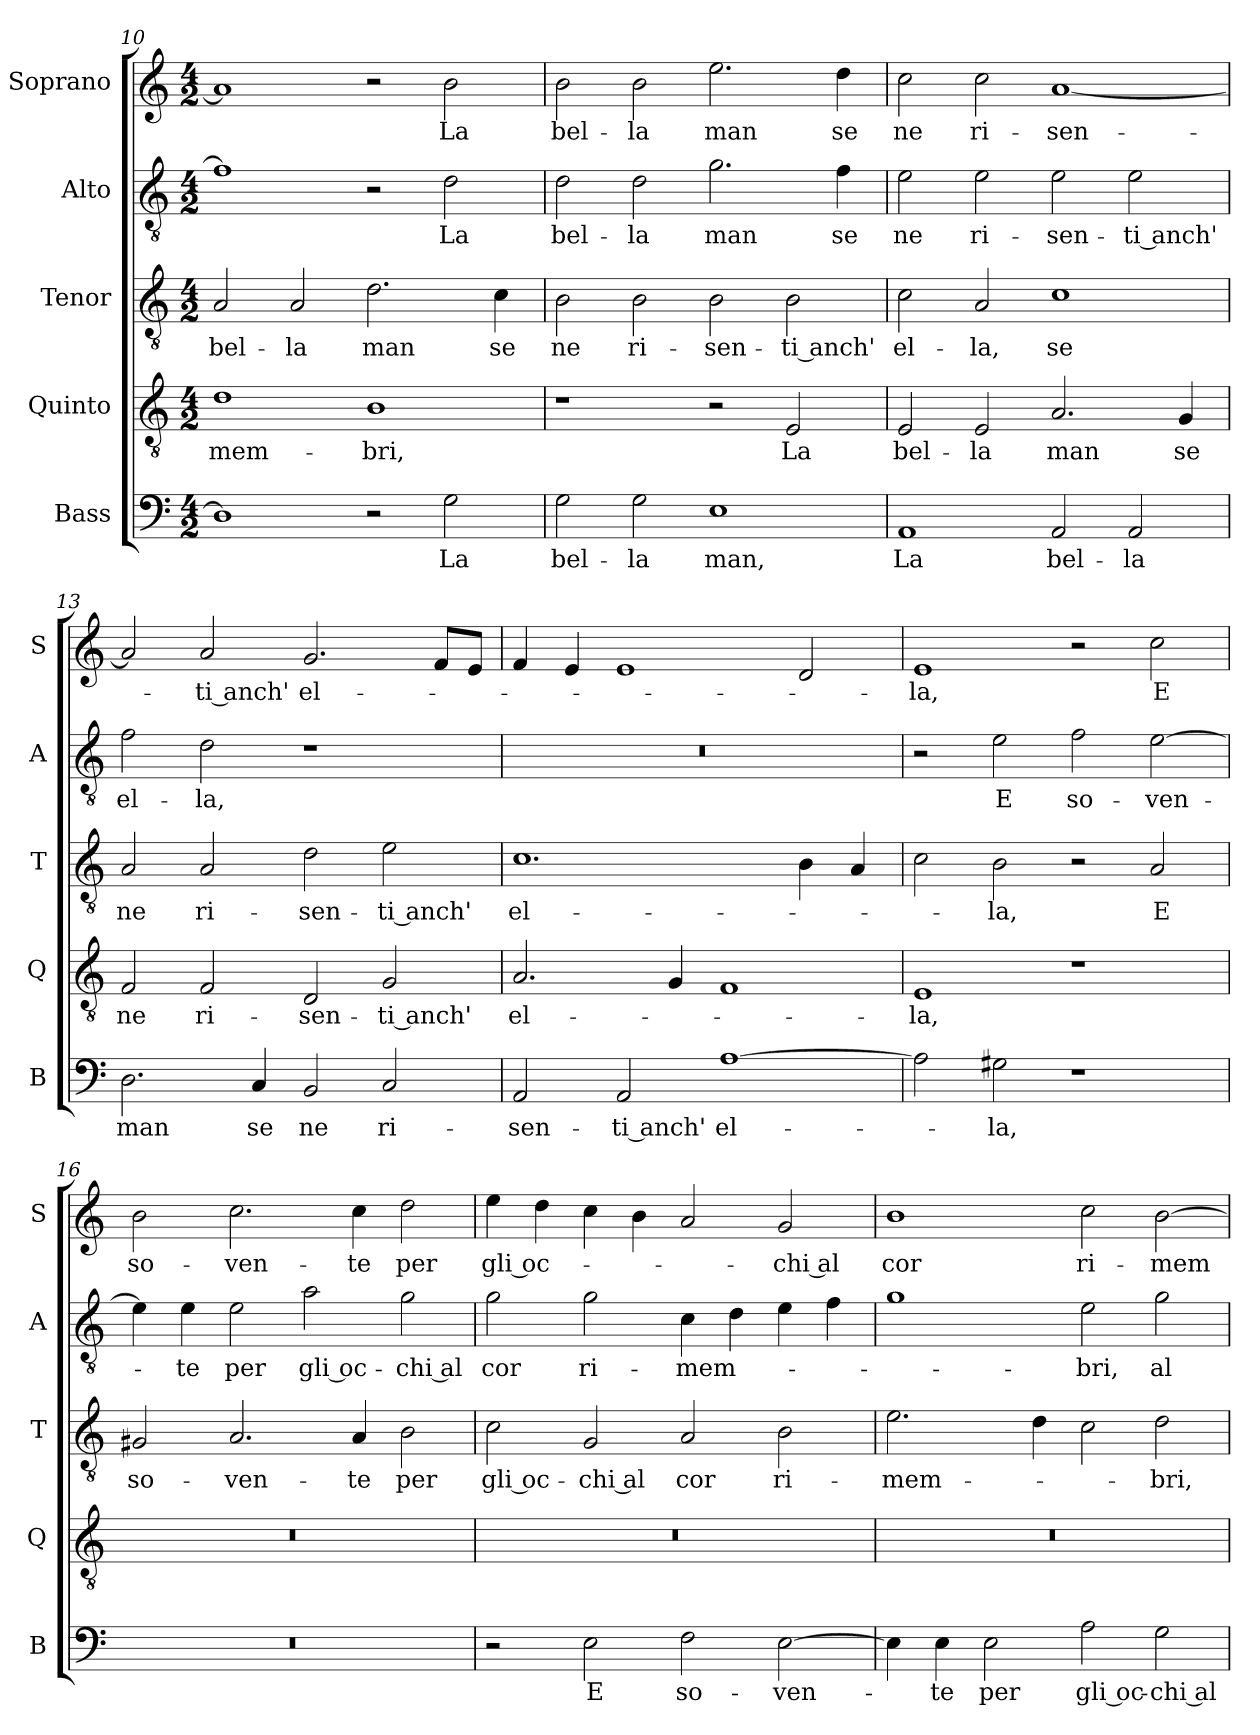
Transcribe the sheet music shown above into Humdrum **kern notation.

**kern	**text	**kern	**text	**kern	**text	**kern	**text	**kern	**text
*part5	*part5	*part4	*part4	*part3	*part3	*part2	*part2	*part1	*part1
*staff5	*staff5	*staff4	*staff4	*staff3	*staff3	*staff2	*staff2	*staff1	*staff1
*I"Bass	*	*I"Quinto	*	*I"Tenor	*	*I"Alto	*	*I"Soprano	*
*I'B	*	*I'Q	*	*I'T	*	*I'A	*	*I'S	*
*clefF4	*	*clefGv2	*	*clefGv2	*	*clefGv2	*	*clefG2	*
*k[]	*	*k[]	*	*k[]	*	*k[]	*	*k[]	*
*C:	*	*C:	*	*C:	*	*C:	*	*C:	*
*M4/2	*	*M4/2	*	*M4/2	*	*M4/2	*	*M4/2	*
=10	=10	=10	=10	=10	=10	=10	=10	=10	=10
!	!	!	!LO:LY:b	!	!LO:LY:b	!	!	!	!
1D]	.	1d	mem-	2A/	bel-	1f#]	.	1a]	.
!	!	!	!	!	!LO:LY:b	!	!	!	!
.	.	.	.	2A/	-la	.	.	.	.
!	!	!	!LO:LY:b	!	!LO:LY:b	!	!	!	!
2r	.	1B	-bri,	2.d\	man	2r	.	2r	.
!	!LO:LY:b	!	!	!	!	!	!LO:LY:b	!	!LO:LY:b
2G\	La	.	.	.	.	2d\	La	2b\	La
!	!	!	!	!	!LO:LY:b	!	!	!	!
.	.	.	.	4c\	se	.	.	.	.
=11	=11	=11	=11	=11	=11	=11	=11	=11	=11
!	!LO:LY:b	!	!	!	!LO:LY:b	!	!LO:LY:b	!	!LO:LY:b
2G\	bel-	1r	.	2B\	ne	2d\	bel-	2b\	bel-
!	!LO:LY:b	!	!	!	!LO:LY:b	!	!LO:LY:b	!	!LO:LY:b
2G\	-la	.	.	2B\	ri-	2d\	-la	2b\	-la
!	!LO:LY:b	!	!	!	!LO:LY:b	!	!LO:LY:b	!	!LO:LY:b
1E	man,	2r	.	2B\	-sen-	2.g\	man	2.ee\	man
!	!	!	!LO:LY:b	!	!LO:LY:b	!	!	!	!
.	.	2E/	La	2B\	-ti anch'	.	.	.	.
!	!	!	!	!	!	!	!LO:LY:b	!	!LO:LY:b
.	.	.	.	.	.	4f\	se	4dd\	se
=12	=12	=12	=12	=12	=12	=12	=12	=12	=12
!	!LO:LY:b	!	!LO:LY:b	!	!LO:LY:b	!	!LO:LY:b	!	!LO:LY:b
1AA	La	2E/	bel-	2c\	el-	2e\	ne	2cc\	ne
!	!	!	!LO:LY:b	!	!LO:LY:b	!	!LO:LY:b	!	!LO:LY:b
.	.	2E/	-la	2A/	-la,	2e\	ri-	2cc\	ri-
!	!LO:LY:b	!	!LO:LY:b	!	!LO:LY:b	!	!LO:LY:b	!	!LO:LY:b
2AA/	bel-	2.A/	man	1c	se	2e\	-sen-	[1a	-sen-
!	!LO:LY:b	!	!	!	!	!	!LO:LY:b	!	!
2AA/	-la	.	.	.	.	2e\	-ti anch'	.	.
!	!	!	!LO:LY:b	!	!	!	!	!	!
.	.	4G/	se	.	.	.	.	.	.
!!LO:LB:g=z
=13	=13	=13	=13	=13	=13	=13	=13	=13	=13
!	!LO:LY:b	!	!LO:LY:b	!	!LO:LY:b	!	!LO:LY:b	!	!
2.D\	man	2F/	ne	2A/	ne	2f\	el-	2a/]	.
!	!	!	!LO:LY:b	!	!LO:LY:b	!	!LO:LY:b	!	!LO:LY:b
.	.	2F/	ri-	2A/	ri-	2d\	-la,	2a/	-ti anch'
!	!LO:LY:b	!	!	!	!	!	!	!	!
4C/	se	.	.	.	.	.	.	.	.
!	!LO:LY:b	!	!LO:LY:b	!	!LO:LY:b	!	!	!	!LO:LY:b
2BB/	ne	2D/	-sen-	2d\	-sen-	1r	.	2.g/	el-
!	!LO:LY:b	!	!LO:LY:b	!	!LO:LY:b	!	!	!	!
2C/	ri-	2G/	-ti anch'	2e\	-ti anch'	.	.	.	.
.	.	.	.	.	.	.	.	8f/L	.
.	.	.	.	.	.	.	.	8e/J	.
=14	=14	=14	=14	=14	=14	=14	=14	=14	=14
!	!LO:LY:b	!	!LO:LY:b	!	!LO:LY:b	!	!	!	!
2AA/	-sen-	2.A/	el-	1.c	el-	0r	.	4f/	.
.	.	.	.	.	.	.	.	4e/	.
!	!LO:LY:b	!	!	!	!	!	!	!	!
2AA/	-ti anch'	.	.	.	.	.	.	1e	.
.	.	4G/	.	.	.	.	.	.	.
!	!LO:LY:b	!	!	!	!	!	!	!	!
[1A	el-	1F	.	.	.	.	.	.	.
.	.	.	.	4B\	.	.	.	2d/	.
.	.	.	.	4A/	.	.	.	.	.
=15	=15	=15	=15	=15	=15	=15	=15	=15	=15
!	!	!	!LO:LY:b	!	!	!	!	!	!LO:LY:b
2A\]	.	1E	-la,	2c\	.	2r	.	1e	-la,
!	!LO:LY:b	!	!	!	!LO:LY:b	!	!LO:LY:b	!	!
2G#X\	-la,	.	.	2B\	-la,	2e\	E	.	.
!	!	!	!	!	!	!	!LO:LY:b	!	!
1r	.	1r	.	2r	.	2f\	so-	2r	.
!	!	!	!	!	!LO:LY:b	!	!LO:LY:b	!	!LO:LY:b
.	.	.	.	2A/	E	[2e\	-ven-	2cc\	E
=16	=16	=16	=16	=16	=16	=16	=16	=16	=16
!	!	!	!	!	!LO:LY:b	!	!	!	!LO:LY:b
0r	.	0r	.	2G#X/	so-	4e\]	.	2b\	so-
!	!	!	!	!	!	!	!LO:LY:b	!	!
.	.	.	.	.	.	4e\	-te	.	.
!	!	!	!	!	!LO:LY:b	!	!LO:LY:b	!	!LO:LY:b
.	.	.	.	2.A/	-ven-	2e\	per	2.cc\	-ven-
!	!	!	!	!	!	!	!LO:LY:b	!	!
.	.	.	.	.	.	2a\	gli oc-	.	.
!	!	!	!	!	!LO:LY:b	!	!	!	!LO:LY:b
.	.	.	.	4A/	-te	.	.	4cc\	-te
!	!	!	!	!	!LO:LY:b	!	!LO:LY:b	!	!LO:LY:b
.	.	.	.	2B\	per	2g\	-chi al	2dd\	per
!!LO:LB:g=z
=17	=17	=17	=17	=17	=17	=17	=17	=17	=17
!	!	!	!	!	!LO:LY:b	!	!LO:LY:b	!	!LO:LY:b
2r	.	0r	.	2c\	gli oc-	2g\	cor	4ee\	gli oc-
.	.	.	.	.	.	.	.	4dd\	.
!	!LO:LY:b	!	!	!	!LO:LY:b	!	!LO:LY:b	!	!
2E\	E	.	.	2G/	-chi al	2g\	ri-	4cc\	.
.	.	.	.	.	.	.	.	4b\	.
!	!LO:LY:b	!	!	!	!LO:LY:b	!	!LO:LY:b	!	!
2F\	so-	.	.	2A/	cor	4c\	-mem-	2a/	.
.	.	.	.	.	.	4d\	.	.	.
!	!LO:LY:b	!	!	!	!LO:LY:b	!	!	!	!LO:LY:b
[2E\	-ven-	.	.	2B\	ri-	4e\	.	2g/	-chi al
.	.	.	.	.	.	4f\	.	.	.
=18	=18	=18	=18	=18	=18	=18	=18	=18	=18
!	!	!	!	!	!LO:LY:b	!	!	!	!LO:LY:b
4E\]	.	0r	.	2.e\	-mem-	1g	.	1b	cor
!	!LO:LY:b	!	!	!	!	!	!	!	!
4E\	-te	.	.	.	.	.	.	.	.
!	!LO:LY:b	!	!	!	!	!	!	!	!
2E\	per	.	.	.	.	.	.	.	.
.	.	.	.	4d\	.	.	.	.	.
!	!LO:LY:b	!	!	!	!	!	!LO:LY:b	!	!LO:LY:b
2A\	gli oc-	.	.	2c\	.	2e\	-bri,	2cc\	ri-
!	!LO:LY:b	!	!	!	!LO:LY:b	!	!LO:LY:b	!	!LO:LY:b
2G\	-chi al	.	.	2d\	-bri,	2g\	al	[2b\	-mem-
=	=	=	=	=	=	=	=	=	=
*-	*-	*-	*-	*-	*-	*-	*-	*-	*-
